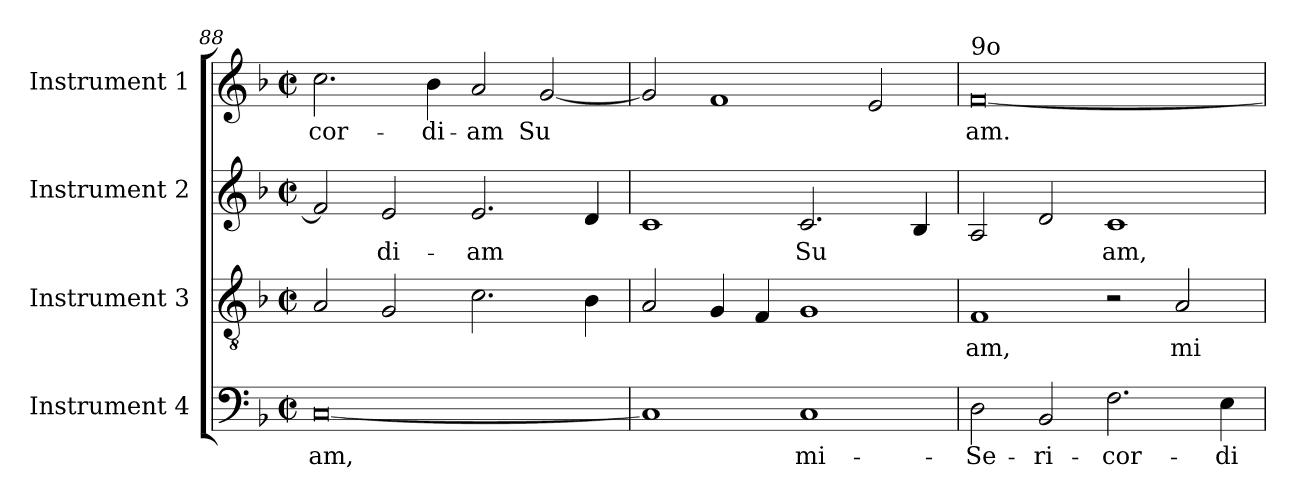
**kern	**text	**kern	**text	**kern	**text	**kern	**text
*part4	*part4	*part3	*part3	*part2	*part2	*part1	*part1
*staff4	*staff4	*staff3	*staff3	*staff2	*staff2	*staff1	*staff1
*I"Instrument 4	*	*I"Instrument 3	*	*I"Instrument 2	*	*I"Instrument 1	*
*clefF4	*	*clefGv2	*	*clefG2	*	*clefG2	*
*k[b-]	*	*k[b-]	*	*k[b-]	*	*k[b-]	*
*F:	*	*F:	*	*F:	*	*F:	*
*M2/2	*	*M2/2	*	*M2/2	*	*M2/2	*
*met(c|)	*	*met(c|)	*	*met(c|)	*	*met(c|)	*
=88	=88	=88	=88	=88	=88	=88	=88
!	!LO:LY:b:cj	!	!LO:LY:b:cj	!	!LO:LY:b:cj	!	!LO:LY:b:cj
[<0C	-am,	2A/	--	2f/]	--	2.cc\	-cor-
!	!	!	!LO:LY:b:cj	!	!LO:LY:b:cj	!	!
.	.	2G/	--	2e/	-di-	.	.
!	!	!	!	!	!	!	!LO:LY:b:cj
.	.	.	.	.	.	4b-\	-di-
!	!	!	!LO:LY:b:cj	!	!LO:LY:b:cj	!	!LO:LY:b:cj
.	.	2.c\	--	2.e/	-am	2a/	-am
!	!	!	!	!	!	!	!LO:LY:b:cj
.	.	.	.	.	.	[<2g/	Su-
!	!	!	!LO:LY:b:cj	!	!LO:LY:b:cj	!	!
.	.	4B-\	--	4d/	.	.	.
=89	=89	=89	=89	=89	=89	=89	=89
!	!LO:LY:b:cj	!	!LO:LY:b:cj	!	!LO:LY:b:cj	!	!LO:LY:b:cj
1C]	.	2A/	--	1c	.	2g/]	--
!	!	!	!LO:LY:b:cj	!	!	!	!LO:LY:b:cj
.	.	4G/	--	.	.	1f	--
!	!	!	!LO:LY:b:cj	!	!	!	!
.	.	4F/	--	.	.	.	.
!	!LO:LY:b:cj	!	!LO:LY:b:cj	!	!LO:LY:b:cj	!	!
1C	mi-	1G	--	2.c/	Su-	.	.
!	!	!	!	!	!	!	!LO:LY:b:cj
.	.	.	.	.	.	2e/	--
!	!	!	!	!	!LO:LY:b:cj	!	!
.	.	.	.	4B-/	--	.	.
!!LO:PB:g=z
=90	=90	=90	=90	=90	=90	=90	=90
!	!	!	!	!	!	!LO:TX:a:t=9o	!
!	!LO:LY:b:cj	!	!LO:LY:b:cj	!	!LO:LY:b:cj	!	!LO:LY:b:cj
2D\	-Se-	1F	-am,	2A/	--	[<0f	-am.
!	!LO:LY:b:cj	!	!	!	!LO:LY:b:cj	!	!
2BB-/	-ri-	.	.	2d/	--	.	.
!	!LO:LY:b:cj	!	!	!	!LO:LY:b:cj	!	!
2.F\	-cor-	2r	.	1c	-am,	.	.
!	!	!	!LO:LY:b:cj	!	!	!	!
.	.	2A/	mi-	.	.	.	.
!	!LO:LY:b:cj	!	!	!	!	!	!
4E\	-di-	.	.	.	.	.	.
=	=	=	=	=	=	=	=
*-	*-	*-	*-	*-	*-	*-	*-
